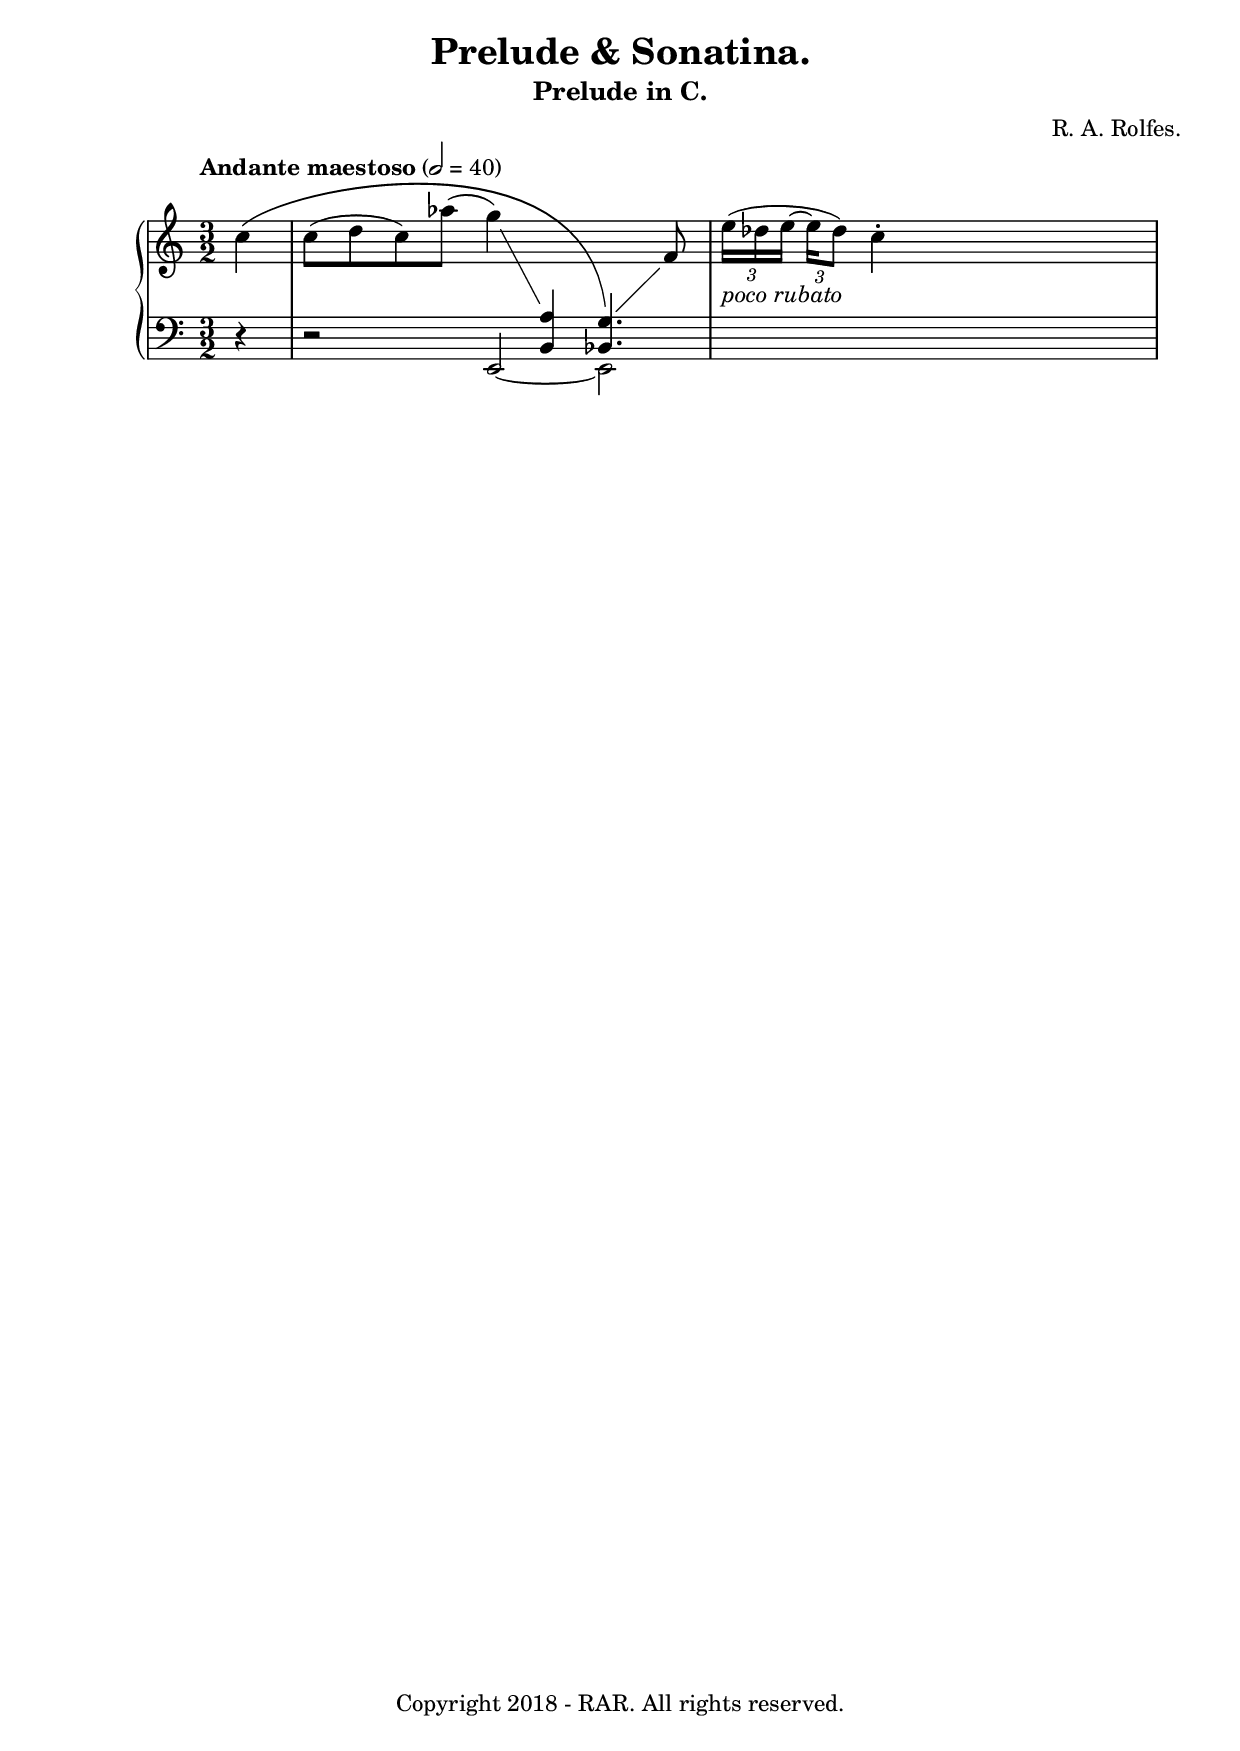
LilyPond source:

% LilyBin
\version "2.18.2"
\language "english"

\header {
	title = "Prelude & Sonatina."
	subtitle = "Prelude in C."
	composer = "R. A. Rolfes."
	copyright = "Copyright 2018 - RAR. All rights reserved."
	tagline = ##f
}

initTempo = {
    \override Score.MetronomeMark.padding = #4.15
    \tempo "Andante maestoso" 2 = 40
}

initKeyTime = {
	\time 3/2
	\key c \major
}

pnoUpper = {
	\initKeyTime
	\clef treble
	\relative c' {
		% pickup
		\shape #'((0 . 0) (1 . -2.5) (0 . 4.35) (-0.6 . -6)) PhrasingSlur
		\partial 4 { c'4\( }
		
		% bar 1
		c8( d c) af'( g4)
		\showStaffSwitch
		\change Staff = "Lower" 
		\voiceOne
		<b,,, a'>4 <bf g'>4.\)
		\change Staff = "Upper"
		\oneVoice
    		f''8
		
		% bar 2
		\tuplet 3/2 {
			e'16[(_\markup { \italic "poco rubato" }
			df e~]
		}
		\tuplet 3/2 {
			e df8)
		}
    		c4-. s2*2
	}
}

pnoLower = {
	\initKeyTime
	\clef bass
	\relative c {
		\partial 4 { r4 }
		r2 
				e,2~ \voiceTwo e2

		\oneVoice 
		s2*3
	}
}

\score {
	{
		\new PianoStaff <<
			\new Staff = "Upper" <<
                \initTempo
				\pnoUpper
			>>
			\new Staff = "Lower" <<
				\pnoLower
			>>
		>>
	}

	\layout{}
	\midi{}
}
